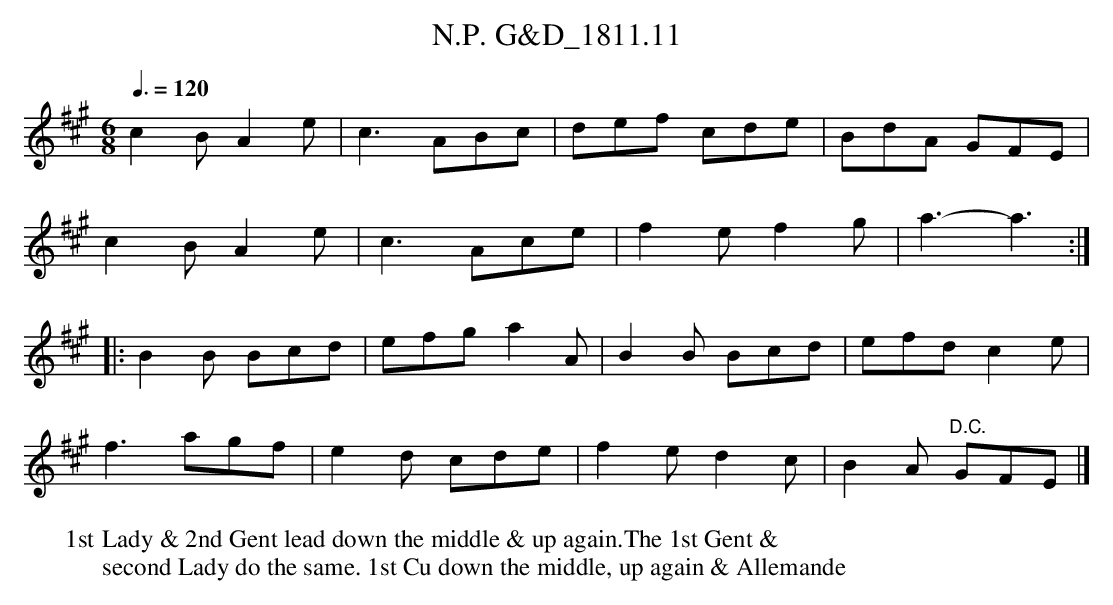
X:1
T:N.P. G&D_1811.11
M:6/8
L:1/8
Q:3/8=120
W:1st Lady & 2nd Gent lead down the middle & up again.The 1st Gent &
W:second Lady do the same. 1st Cu down the middle, up again & Allemande
K:A
c2BA2e|c3ABc|def cde|BdA GFE|
c2BA2e|c3Ace|f2ef2g|a3-a3:|
|:B2B Bcd|efga2A|B2B Bcd|efdc2e|
f3agf|e2d cde|f2ed2c|B2A"^D.C." GFE|]
